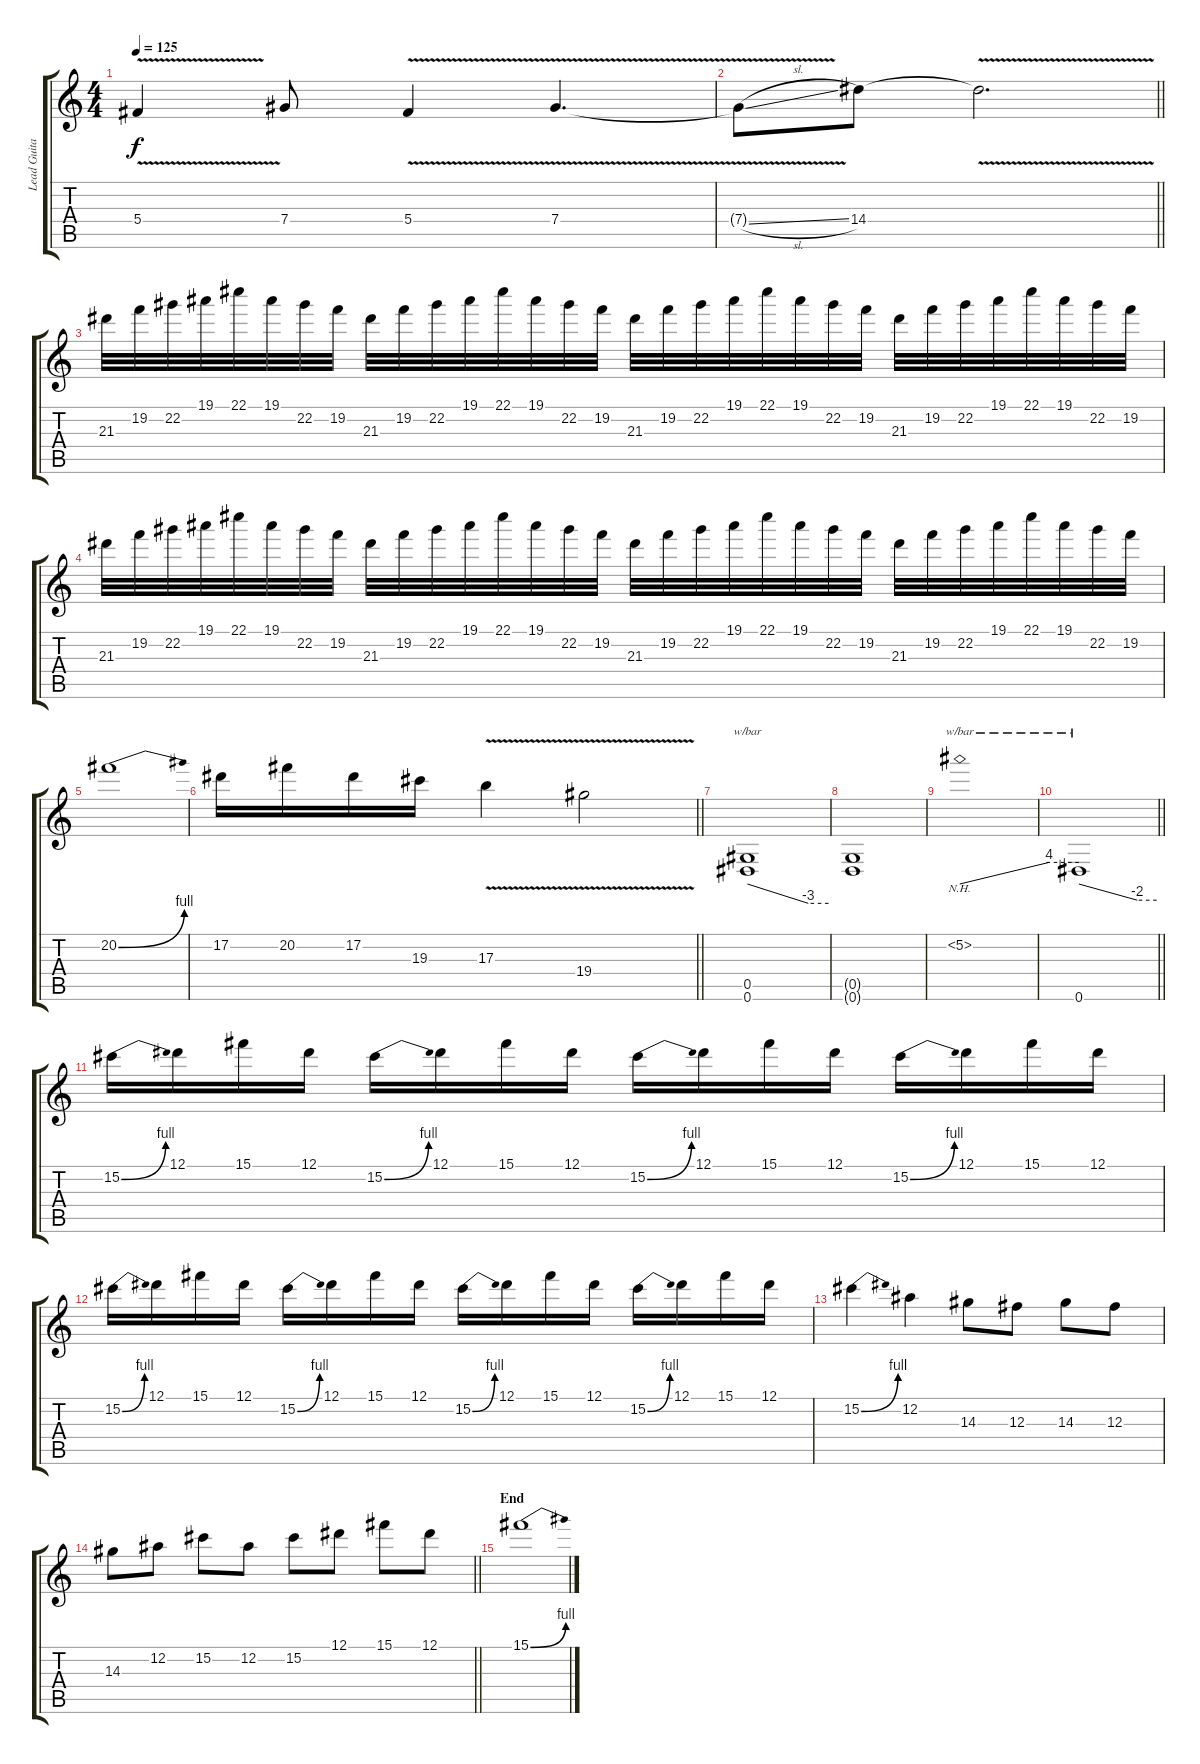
\track ("Lead Guitar" "Lead Guita") {instrument distortionguitar}
\staff {score tabs}
\tuning (Eb4 Bb3 Gb3 Db3 Ab2 Eb2) {hide}
\ts (4 4)
\tempo 125
\clef g2
\ks c
5.4{v}.4{dy f} 7.4.8 5.4{v}.4 7.4{v}.4{d} |
\barLineRight lightlight
7.4{sl t}.8 14.4.8 14.4{v t}.2{d} |
21.3.32 19.2.32 22.2.32 19.1.32 22.1.32 19.1.32 22.2.32 19.2.32 21.3.32 19.2.32 22.2.32 19.1.32 22.1.32 19.1.32 22.2.32 19.2.32 21.3.32 19.2.32 22.2.32 19.1.32 22.1.32 19.1.32 22.2.32 19.2.32 21.3.32 19.2.32 22.2.32 19.1.32 22.1.32 19.1.32 22.2.32 19.2.32 |
21.3.32 19.2.32 22.2.32 19.1.32 22.1.32 19.1.32 22.2.32 19.2.32 21.3.32 19.2.32 22.2.32 19.1.32 22.1.32 19.1.32 22.2.32 19.2.32 21.3.32 19.2.32 22.2.32 19.1.32 22.1.32 19.1.32 22.2.32 19.2.32 21.3.32 19.2.32 22.2.32 19.1.32 22.1.32 19.1.32 22.2.32 19.2.32 |
20.2{be (bend 0 0 60 4)}.1 |
\barLineRight lightlight
17.2.16 20.2.16 17.2.16 19.3.16 17.3{v}.4 19.4{v}.2 |
(0.5 0.6).1{tbe (custom default 0 0 45 -12 60 -12)} |
(0.5{t} 0.6{t}).1 |
5.2{nh}.1{tbe (custom default 0 0 45 16 60 16)} |
\barLineRight lightlight
0.6.1{tbe (custom default 0 0 45 -8 60 -8)} |
15.2{be (bend 0 0 60 4)}.16 12.1.16 15.1.16 12.1.16 15.2{be (bend 0 0 60 4)}.16 12.1.16 15.1.16 12.1.16 15.2{be (bend 0 0 60 4)}.16 12.1.16 15.1.16 12.1.16 15.2{be (bend 0 0 60 4)}.16 12.1.16 15.1.16 12.1.16 |
15.2{be (bend 0 0 60 4)}.16 12.1.16 15.1.16 12.1.16 15.2{be (bend 0 0 60 4)}.16 12.1.16 15.1.16 12.1.16 15.2{be (bend 0 0 60 4)}.16 12.1.16 15.1.16 12.1.16 15.2{be (bend 0 0 60 4)}.16 12.1.16 15.1.16 12.1.16 |
15.2{be (bend 0 0 60 4)}.4 12.2.4 14.3.8 12.3.8 14.3.8 12.3.8 |
\barLineRight lightlight
14.3.8 12.2.8 15.2.8 12.2.8 15.2.8 12.1.8 15.1.8 12.1.8 |
\section ("" "End")
15.1{be (bend 0 0 60 4)}.1
